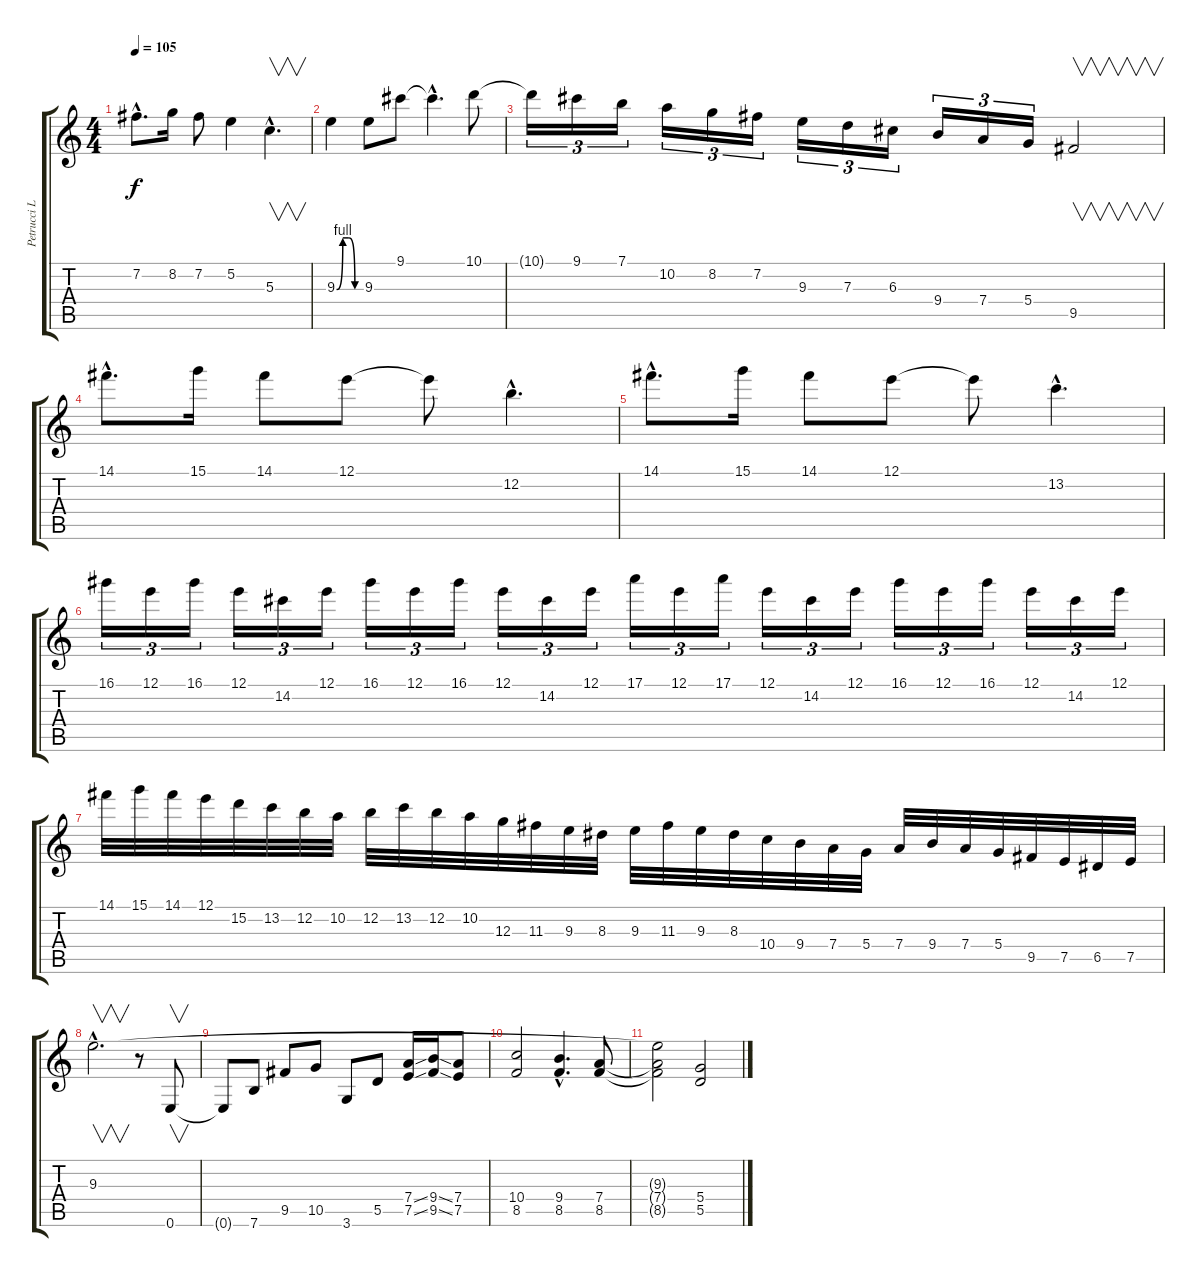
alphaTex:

\track ("Petrucci Lead" "Petrucci L") {instrument distortionguitar}
\staff {score tabs}
\tuning (E4 B3 G3 D3 A2 E2) {hide}
\ts (4 4)
\tempo 105
\clef g2
\ks c
7.2{hac}.8{d dy f} 8.2.16 7.2.8 5.2.4 5.3{hac}.4{v d} |
9.3{be (custom 0 0 15 4 30 4 45 0 60 0)}.4 9.3.8 9.1.8 9.1{hac t}.4{d} 10.1.8 |
10.1{t}.16{tu (3 2)} 9.1.16{tu (3 2)} 7.1.16{tu (3 2)} 10.2.16{tu (3 2)} 8.2.16{tu (3 2)} 7.2.16{tu (3 2)} 9.3.16{tu (3 2)} 7.3.16{tu (3 2)} 6.3.16{tu (3 2)} 9.4.16{tu (3 2)} 7.4.16{tu (3 2)} 5.4.16{tu (3 2)} 9.5.2{v} |
14.1{hac}.8{d} 15.1.16 14.1.8 12.1.8 12.1{t}.8 12.2{hac}.4{d} |
14.1{hac}.8{d} 15.1.16 14.1.8 12.1.8 12.1{t}.8 13.2{hac}.4{d} |
16.1.16{tu (3 2)} 12.1.16{tu (3 2)} 16.1.16{tu (3 2)} 12.1.16{tu (3 2)} 14.2.16{tu (3 2)} 12.1.16{tu (3 2)} 16.1.16{tu (3 2)} 12.1.16{tu (3 2)} 16.1.16{tu (3 2)} 12.1.16{tu (3 2)} 14.2.16{tu (3 2)} 12.1.16{tu (3 2)} 17.1.16{tu (3 2)} 12.1.16{tu (3 2)} 17.1.16{tu (3 2)} 12.1.16{tu (3 2)} 14.2.16{tu (3 2)} 12.1.16{tu (3 2)} 16.1.16{tu (3 2)} 12.1.16{tu (3 2)} 16.1.16{tu (3 2)} 12.1.16{tu (3 2)} 14.2.16{tu (3 2)} 12.1.16{tu (3 2)} |
14.1.32 15.1.32 14.1.32 12.1.32 15.2.32 13.2.32 12.2.32 10.2.32 12.2.32 13.2.32 12.2.32 10.2.32 12.3.32 11.3.32 9.3.32 8.3.32 9.3.32 11.3.32 9.3.32 8.3.32 10.4.32 9.4.32 7.4.32 5.4.32 7.4.32 9.4.32 7.4.32 5.4.32 9.5.32 7.5.32 6.5.32 7.5.32 |
9.3{hac}.2{v d} r.8 0.6.8{v} |
0.6{t}.8 7.6.8 9.5.8 10.5.8 3.6.8 5.5.8 (7.4{ss} 7.5{ss}).16 (9.4{ss} 9.5{ss}).16 (7.4 7.5).8 |
(10.4 8.5).2 (9.4{hac} 8.5{hac}).4{d} (7.4 8.5).8 |
(9.3{t} 7.4{t} 8.5{t}).2 (5.4 5.5).2
